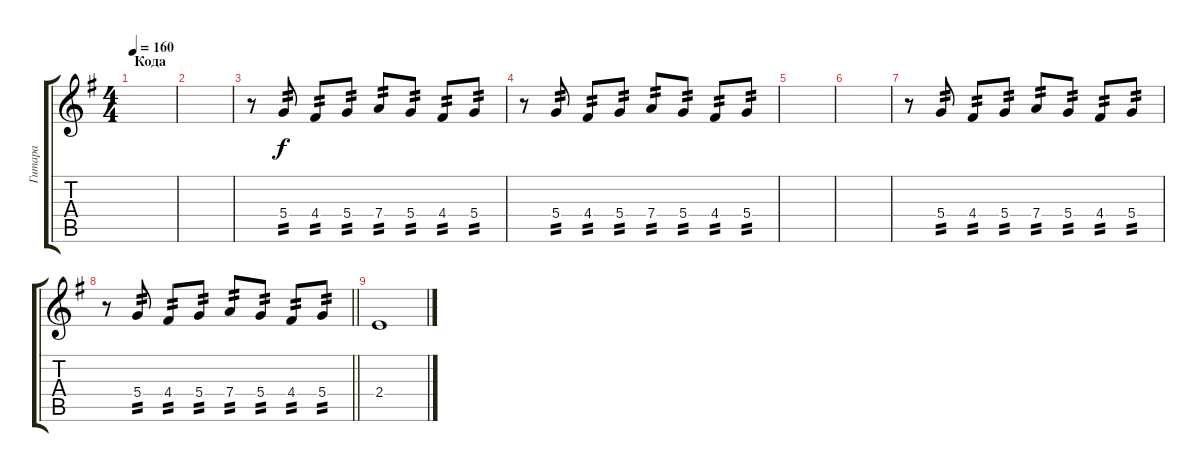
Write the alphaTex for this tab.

\track ("Гитара" "Гитара") {instrument distortionguitar}
\staff {score tabs}
\tuning (E4 B3 G3 D3 A2 E2) {hide}
\ts (4 4)
\section ("" "Кода")
\tempo 160
\clef g2
\ks eminor
|
|
r.8 5.4.8{tp 2} 4.4.8{tp 2} 5.4.8{tp 2} 7.4.8{tp 2} 5.4.8{tp 2} 4.4.8{tp 2} 5.4.8{tp 2} |
r.8 5.4.8{tp 2} 4.4.8{tp 2} 5.4.8{tp 2} 7.4.8{tp 2} 5.4.8{tp 2} 4.4.8{tp 2} 5.4.8{tp 2} |
|
|
r.8 5.4.8{tp 2} 4.4.8{tp 2} 5.4.8{tp 2} 7.4.8{tp 2} 5.4.8{tp 2} 4.4.8{tp 2} 5.4.8{tp 2} |
\barLineRight lightlight
r.8 5.4.8{tp 2} 4.4.8{tp 2} 5.4.8{tp 2} 7.4.8{tp 2} 5.4.8{tp 2} 4.4.8{tp 2} 5.4.8{tp 2} |
\section ("" "")
2.4.1
